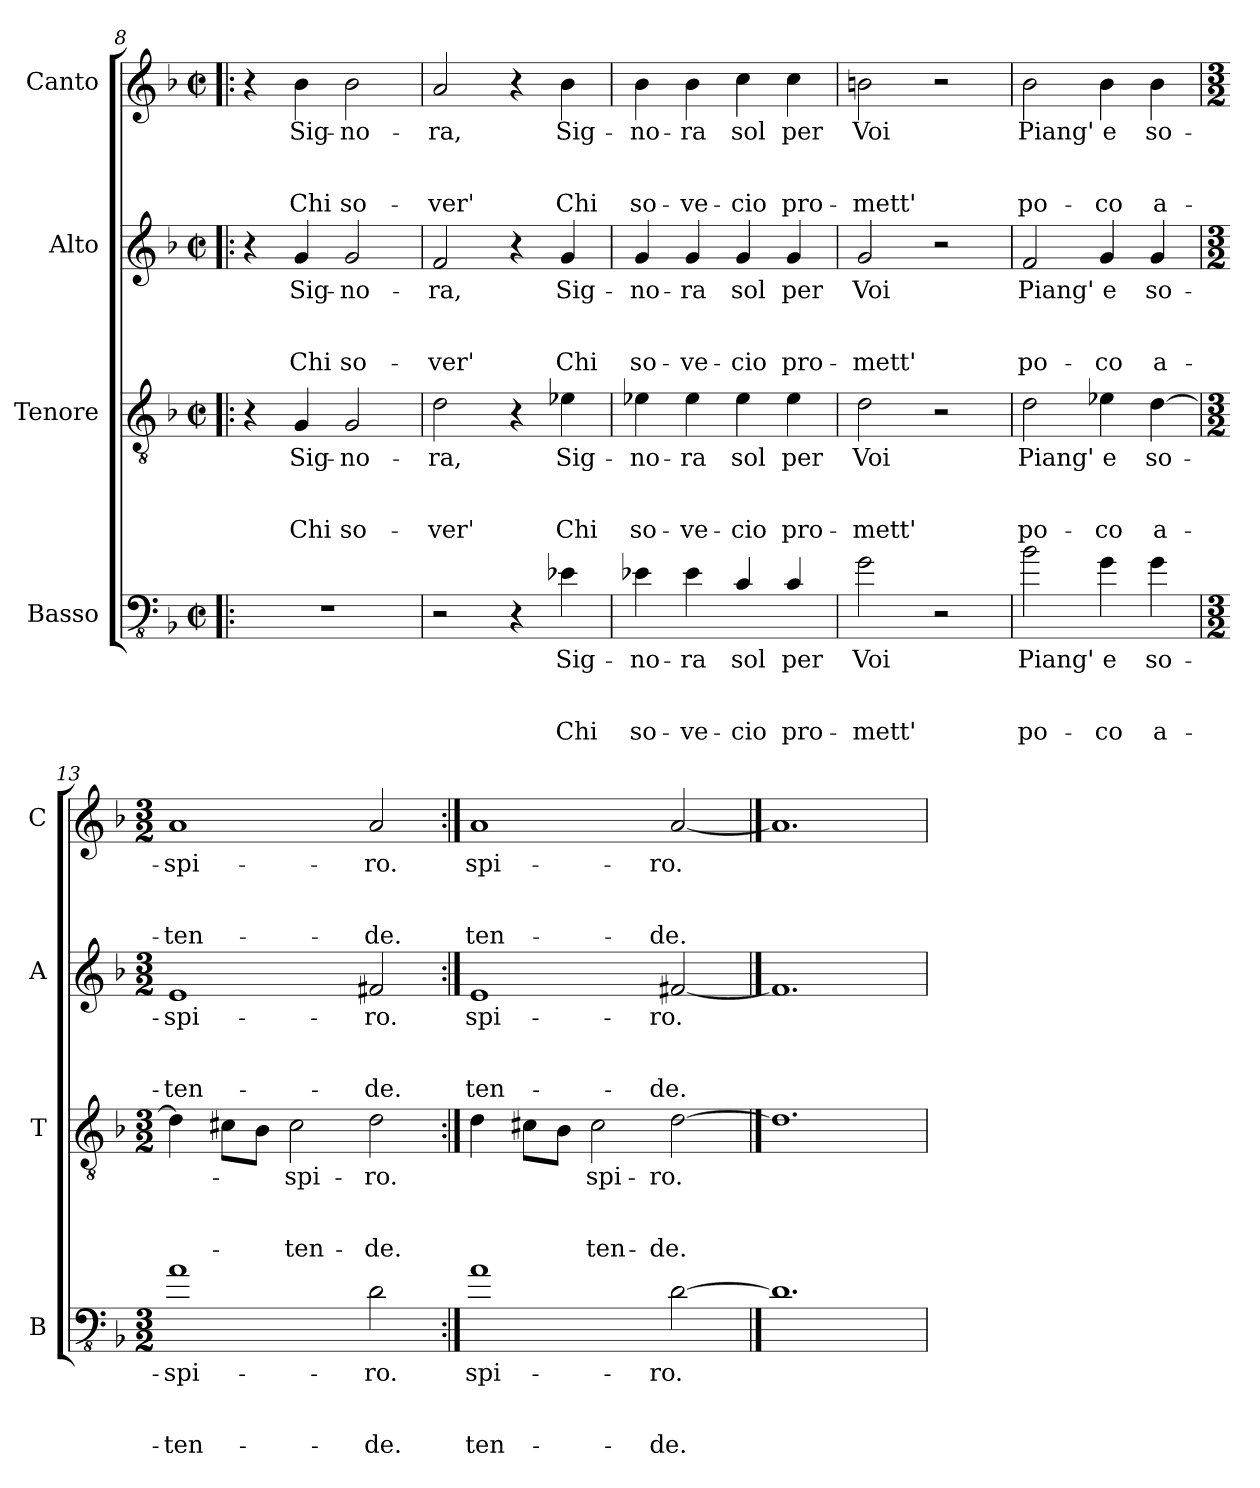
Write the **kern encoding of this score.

**kern	**text	**text	**text	**text	**kern	**text	**text	**text	**text	**kern	**text	**text	**text	**text	**kern	**text	**text	**text	**text
*part4	*part4	*part4	*part4	*part4	*part3	*part3	*part3	*part3	*part3	*part2	*part2	*part2	*part2	*part2	*part1	*part1	*part1	*part1	*part1
*staff4	*staff4	*staff4	*staff4	*staff4	*staff3	*staff3	*staff3	*staff3	*staff3	*staff2	*staff2	*staff2	*staff2	*staff2	*staff1	*staff1	*staff1	*staff1	*staff1
*I"Basso	*	*	*	*	*I"Tenore	*	*	*	*	*I"Alto	*	*	*	*	*I"Canto	*	*	*	*
*I'B	*	*	*	*	*I'T	*	*	*	*	*I'A	*	*	*	*	*I'C	*	*	*	*
!!LO:PB:g=z
*clefFv4	*	*	*	*	*clefGv2	*	*	*	*	*clefG2	*	*	*	*	*clefG2	*	*	*	*
*k[b-]	*	*	*	*	*k[b-]	*	*	*	*	*k[b-]	*	*	*	*	*k[b-]	*	*	*	*
*F:	*	*	*	*	*F:	*	*	*	*	*F:	*	*	*	*	*F:	*	*	*	*
*M2/2	*	*	*	*	*M2/2	*	*	*	*	*M2/2	*	*	*	*	*M2/2	*	*	*	*
*met(c|)	*	*	*	*	*met(c|)	*	*	*	*	*met(c|)	*	*	*	*	*met(c|)	*	*	*	*
=8!|:	=8!|:	=8!|:	=8!|:	=8!|:	=8!|:	=8!|:	=8!|:	=8!|:	=8!|:	=8!|:	=8!|:	=8!|:	=8!|:	=8!|:	=8!|:	=8!|:	=8!|:	=8!|:	=8!|:
1r	.	.	.	.	4r	.	.	.	.	4r	.	.	.	.	4r	.	.	.	.
.	.	.	.	.	4G/	Sig-	.	.	Chi	4g/	Sig-	.	.	Chi	4b-\	Sig-	.	.	Chi
.	.	.	.	.	2G/	-no-	.	.	so-	2g/	-no-	.	.	so-	2b-\	-no-	.	.	so-
=9	=9	=9	=9	=9	=9	=9	=9	=9	=9	=9	=9	=9	=9	=9	=9	=9	=9	=9	=9
2r	.	.	.	.	2d\	-ra,	.	.	-ver'	2f/	-ra,	.	.	-ver'	2a/	-ra,	.	.	-ver'
4r	.	.	.	.	4r	.	.	.	.	4r	.	.	.	.	4r	.	.	.	.
4E-X\	Sig-	.	.	Chi	4e-X\	Sig-	.	.	Chi	4g/	Sig-	.	.	Chi	4b-\	Sig-	.	.	Chi
=10	=10	=10	=10	=10	=10	=10	=10	=10	=10	=10	=10	=10	=10	=10	=10	=10	=10	=10	=10
4E-X\	-no-	.	.	so-	4e-X\	-no-	.	.	so-	4g/	-no-	.	.	so-	4b-\	-no-	.	.	so-
4E-\	-ra	.	.	-ve-	4e-\	-ra	.	.	-ve-	4g/	-ra	.	.	-ve-	4b-\	-ra	.	.	-ve-
4C/	sol	.	.	-cio	4e-\	sol	.	.	-cio	4g/	sol	.	.	-cio	4cc\	sol	.	.	-cio
4C/	per	.	.	pro-	4e-\	per	.	.	pro-	4g/	per	.	.	pro-	4cc\	per	.	.	pro-
=11	=11	=11	=11	=11	=11	=11	=11	=11	=11	=11	=11	=11	=11	=11	=11	=11	=11	=11	=11
2G\	Voi	.	.	-mett'	2d\	Voi	.	.	-mett'	2g/	Voi	.	.	-mett'	2bn\	Voi	.	.	-mett'
2r	.	.	.	.	2r	.	.	.	.	2r	.	.	.	.	2r	.	.	.	.
!!LO:LB:g=z
=12	=12	=12	=12	=12	=12	=12	=12	=12	=12	=12	=12	=12	=12	=12	=12	=12	=12	=12	=12
2B-\	Piang'	.	.	po-	2d\	Piang'	.	.	po-	2f/	Piang'	.	.	po-	2b-\	Piang'	.	.	po-
4G\	e	.	.	-co	4e-X\	e	.	.	-co	4g/	e	.	.	-co	4b-\	e	.	.	-co
4G\	so-	.	.	a-	[4d\	so-	.	.	a-	4g/	so-	.	.	a-	4b-\	so-	.	.	a-
=13	=13	=13	=13	=13	=13	=13	=13	=13	=13	=13	=13	=13	=13	=13	=13	=13	=13	=13	=13
*M3/2	*	*	*	*	*M3/2	*	*	*	*	*M3/2	*	*	*	*	*M3/2	*	*	*	*
1A	-spi-	.	.	-ten-	4d\]	.	.	.	.	1e	-spi-	.	.	-ten-	1a	-spi-	.	.	-ten-
.	.	.	.	.	8c#X\L	.	.	.	.	.	.	.	.	.	.	.	.	.	.
.	.	.	.	.	8B-\J	.	.	.	.	.	.	.	.	.	.	.	.	.	.
.	.	.	.	.	2c#\	-spi-	.	.	-ten-	.	.	.	.	.	.	.	.	.	.
2D\	-ro.	.	.	-de.	2d\	-ro.	.	.	-de.	2f#X/	-ro.	.	.	-de.	2a/	-ro.	.	.	-de.
=14:|!	=14:|!	=14:|!	=14:|!	=14:|!	=14:|!	=14:|!	=14:|!	=14:|!	=14:|!	=14:|!	=14:|!	=14:|!	=14:|!	=14:|!	=14:|!	=14:|!	=14:|!	=14:|!	=14:|!
1A	spi-	.	.	ten-	4d\	.	.	.	.	1e	spi-	.	.	ten-	1a	spi-	.	.	ten-
.	.	.	.	.	8c#X\L	.	.	.	.	.	.	.	.	.	.	.	.	.	.
.	.	.	.	.	8B-\J	.	.	.	.	.	.	.	.	.	.	.	.	.	.
.	.	.	.	.	2c#\	spi-	.	.	ten-	.	.	.	.	.	.	.	.	.	.
[2D	-ro.	.	.	-de.	[2d	-ro.	.	.	-de.	[2f#X	-ro.	.	.	-de.	[2a	-ro.	.	.	-de.
==15	==15	==15	==15	==15	==15	==15	==15	==15	==15	==15	==15	==15	==15	==15	==15	==15	==15	==15	==15
1.D]	.	.	.	.	1.d]	.	.	.	.	1.f#]	.	.	.	.	1.a]	.	.	.	.
=	=	=	=	=	=	=	=	=	=	=	=	=	=	=	=	=	=	=	=
*-	*-	*-	*-	*-	*-	*-	*-	*-	*-	*-	*-	*-	*-	*-	*-	*-	*-	*-	*-
